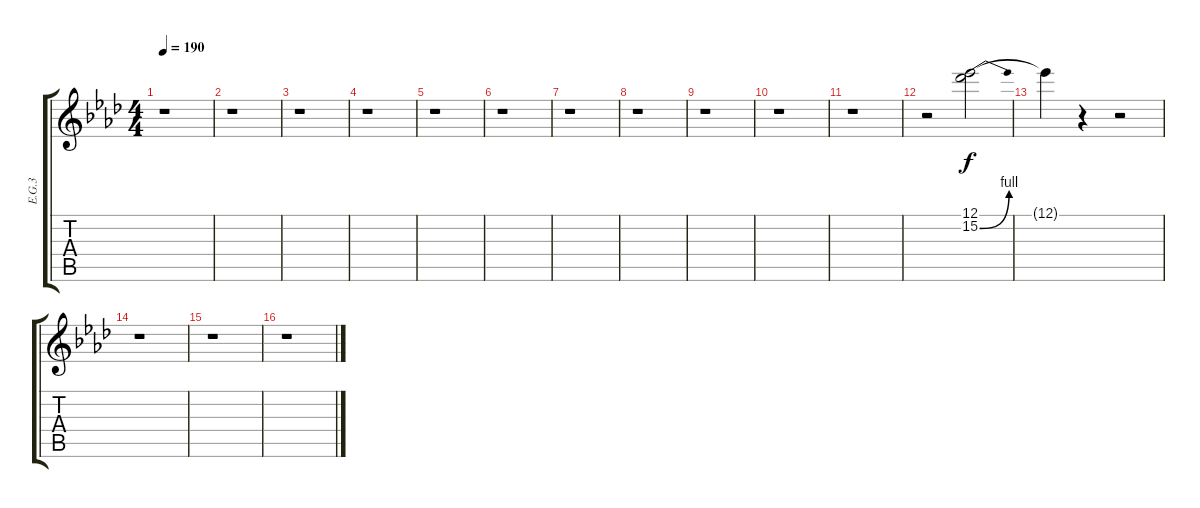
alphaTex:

\track ("E.G.3" "E.G.3") {instrument distortionguitar}
\staff {score tabs}
\tuning (Eb4 Bb3 Gb3 Db3 Ab2 Eb2) {hide}
\ts (4 4)
\tempo 190
\clef g2
\ks ab
r.1{dy f} |
r.1 |
r.1 |
r.1 |
r.1 |
r.1 |
r.1 |
r.1 |
r.1 |
r.1 |
r.1 |
r.2 (12.1 15.2{be (bend 0 0 60 4)}).2 |
12.1{t}.4 r.4 r.2 |
r.1 |
r.1 |
r.1
